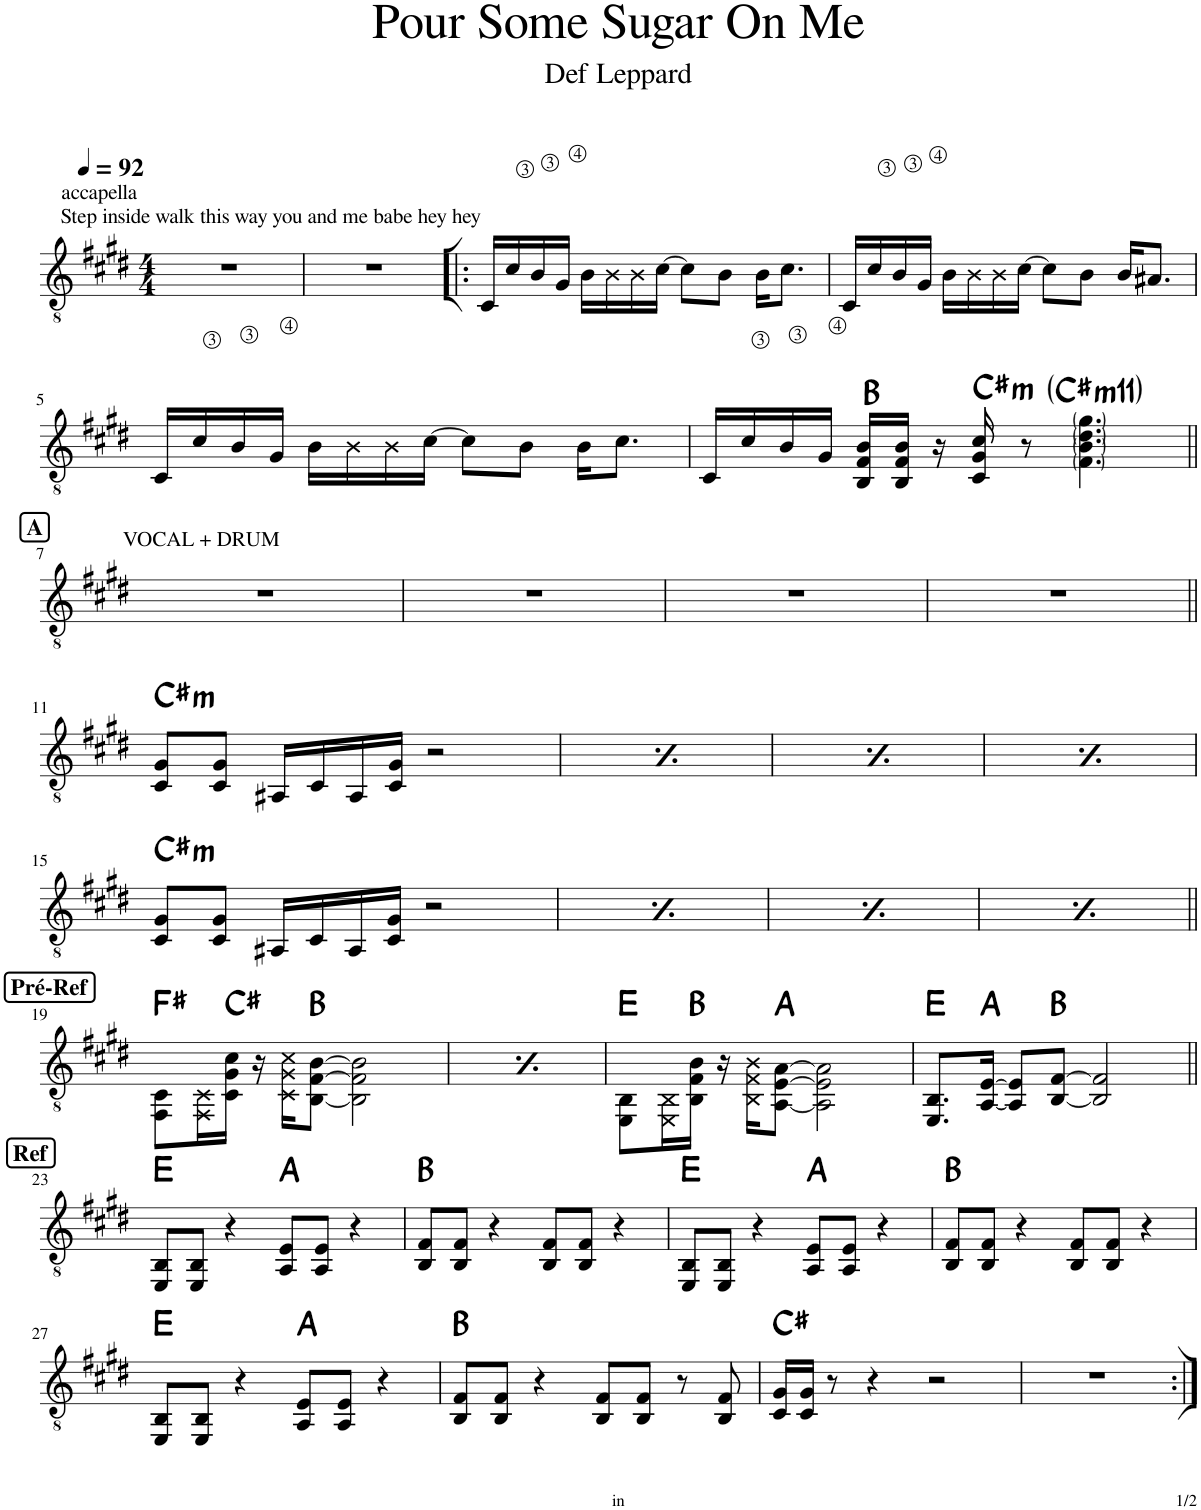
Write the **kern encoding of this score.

**kern	**harte
*part1	*part1
*staff1	*
*I"Classical Guitar	*
*I'Guit.	*
*clefGv2	*
*k[f#c#g#d#]	*
*M4/4	*
*MM92	*
=1	=1
!LO:TX:a:t=Step inside walk this way you and me babe hey hey	!
!LO:TX:a:t=accapella	!
1r	.
=2	=2
1r	.
=3!|:	=3!|:
16C#/LL	.
16c#/	.
16B/	.
16G#/JJ	.
16B\LL	.
16B\	.
16B\	.
[16c#\JJ	.
8c#\L]	.
8B\J	.
16B\KL	.
8.c#\J	.
=4	=4
16C#/LL	.
16c#/	.
16B/	.
16G#/JJ	.
16B\LL	.
16B\	.
16B\	.
[16c#\JJ	.
8c#\L]	.
8B\J	.
16B/KL	.
8.A#X/J	.
!!LO:LB:g=z
=5	=5
16C#/LL	.
16c#/	.
16B/	.
16G#/JJ	.
16B\LL	.
16B\	.
16B\	.
[16c#\JJ	.
8c#\L]	.
8B\J	.
16B\KL	.
8.c#\J	.
=6	=6
16C#/LL	.
16c#/	.
16B/	.
16G#/JJ	.
16BB/ 16F#/ 16B/LL	B:maj
16BB/ 16F#/ 16B/JJ	.
16r	.
!	!LO:H:kt=m
16C#/ 16G#/ 16c#/	C#:min
8r	.
!	!LO:H:kt=m11
4.F#\ 4.B\ 4.d#\ 4.g#\	C#:min9(11)
!!LO:LB:g=z
!!LO:REH:place=s1:a:B:cj:fs=11:t=A
=7||	=7||
!LO:TX:a:t=VOCAL + DRUM	!
1r	.
=8	=8
1r	.
=9	=9
1r	.
=10	=10
1r	.
!!LO:LB:g=z
=11||	=11||
!	!LO:H:kt=m
8C#/ 8G#/L	C#:min
8C#/ 8G#/J	.
16AA#X/LL	.
16C#/	.
16AA#/	.
16C#/ 16G#/JJ	.
2r	.
=12	=12
!	!LO:H:kt=m
8C#/ 8G#/L	C#:min
8C#/ 8G#/J	.
16AA#X/LL	.
16C#/	.
16AA#/	.
16C#/ 16G#/JJ	.
2r	.
=13	=13
!	!LO:H:kt=m
8C#/ 8G#/L	C#:min
8C#/ 8G#/J	.
16AA#X/LL	.
16C#/	.
16AA#/	.
16C#/ 16G#/JJ	.
2r	.
=14	=14
!	!LO:H:kt=m
8C#/ 8G#/L	C#:min
8C#/ 8G#/J	.
16AA#X/LL	.
16C#/	.
16AA#/	.
16C#/ 16G#/JJ	.
2r	.
!!LO:LB:g=z
=15	=15
!	!LO:H:kt=m
8C#/ 8G#/L	C#:min
8C#/ 8G#/J	.
16AA#X/LL	.
16C#/	.
16AA#/	.
16C#/ 16G#/JJ	.
2r	.
=16	=16
!	!LO:H:kt=m
8C#/ 8G#/L	C#:min
8C#/ 8G#/J	.
16AA#X/LL	.
16C#/	.
16AA#/	.
16C#/ 16G#/JJ	.
2r	.
=17	=17
!	!LO:H:kt=m
8C#/ 8G#/L	C#:min
8C#/ 8G#/J	.
16AA#X/LL	.
16C#/	.
16AA#/	.
16C#/ 16G#/JJ	.
2r	.
=18	=18
!	!LO:H:kt=m
8C#/ 8G#/L	C#:min
8C#/ 8G#/J	.
16AA#X/LL	.
16C#/	.
16AA#/	.
16C#/ 16G#/JJ	.
2r	.
!!LO:LB:g=z
!!LO:REH:place=s1:a:B:cj:fs=11:t=Pré-Ref
=19||	=19||
8FF#\ 8C#\L	F#:maj
16FF#\ 16C#\L	.
16C#\ 16G#\ 16c#\JJ	C#:maj
16r	.
16C#\ 16G#\ 16c#\KL	.
[8BB\ [8F#\ [8B\J	B:maj
2BB\] 2F#\] 2B\]	.
!!LO:REH:place=s1:a:B:cj:fs=11:t=Pré-Ref
=20	=20
8FF#\ 8C#\L	F#:maj
16FF#\ 16C#\L	.
16C#\ 16G#\ 16c#\JJ	C#:maj
16r	.
16C#\ 16G#\ 16c#\KL	.
[8BB\ [8F#\ [8B\J	B:maj
2BB\] 2F#\] 2B\]	.
=21	=21
8EE\ 8BB\L	E:maj
16EE\ 16BB\L	.
16BB\ 16F#\ 16B\JJ	B:maj
16r	.
16BB\ 16F#\ 16B\KL	.
[8AA\ [8E\ [8A\J	A:maj
2AA\] 2E\] 2A\]	.
=22	=22
8.EE/ 8.BB/L	E:maj
[16AA/ [16E/Jk	A:maj
8AA/] 8E/]L	.
[8BB/ [8F#/J	B:maj
2BB/] 2F#/]	.
!!LO:LB:g=z
!!LO:REH:place=s1:a:B:cj:fs=11:t=Ref
=23||	=23||
8EE/ 8BB/L	E:maj
8EE/ 8BB/J	.
4r	.
8AA/ 8E/L	A:maj
8AA/ 8E/J	.
4r	.
=24	=24
8BB/ 8F#/L	B:maj
8BB/ 8F#/J	.
4r	.
8BB/ 8F#/L	.
8BB/ 8F#/J	.
4r	.
=25	=25
8EE/ 8BB/L	E:maj
8EE/ 8BB/J	.
4r	.
8AA/ 8E/L	A:maj
8AA/ 8E/J	.
4r	.
=26	=26
8BB/ 8F#/L	B:maj
8BB/ 8F#/J	.
4r	.
8BB/ 8F#/L	.
8BB/ 8F#/J	.
4r	.
!!LO:LB:g=z
=27	=27
8EE/ 8BB/L	E:maj
8EE/ 8BB/J	.
4r	.
8AA/ 8E/L	A:maj
8AA/ 8E/J	.
4r	.
=28	=28
8BB/ 8F#/L	B:maj
8BB/ 8F#/J	.
4r	.
8BB/ 8F#/L	.
8BB/ 8F#/J	.
8r	.
8BB/ 8F#/	.
=29	=29
16C#/ 16G#/LL	C#:maj
16C#/ 16G#/JJ	.
8r	.
4r	.
2r	.
=30	=30
1r	.
=:|!	=:|!
*-	*-
